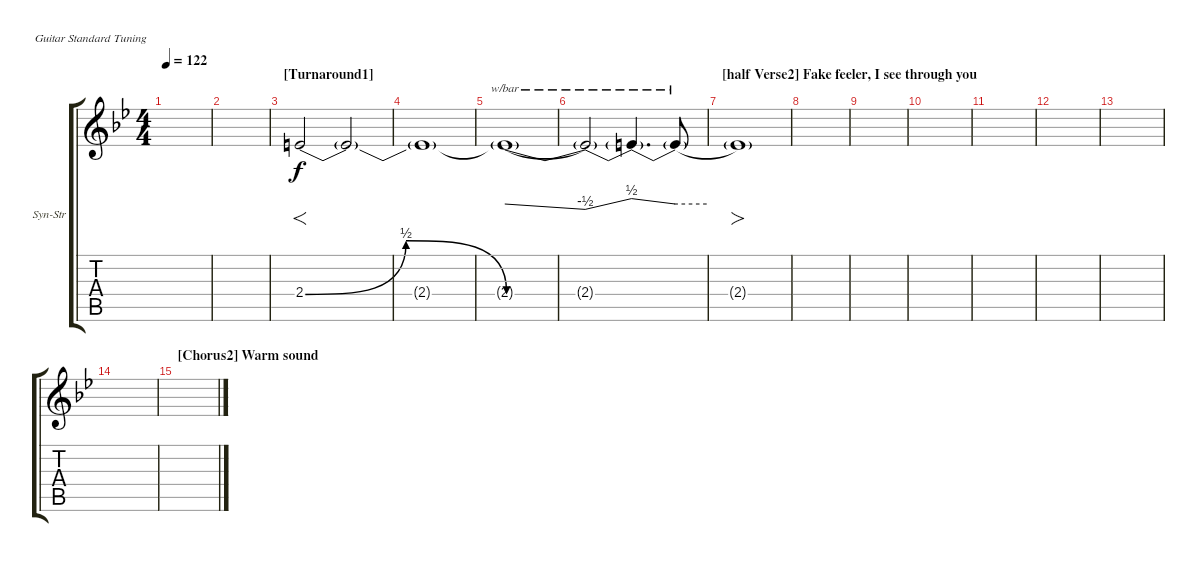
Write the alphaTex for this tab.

\defaultSystemsLayout 4
\bracketExtendMode groupsimilarinstruments
\firstSystemTrackNameOrientation horizontal
\otherSystemsTrackNameOrientation horizontal
\track ("Synth Strings" "Syn-Str") {instrument electricguitarclean}
\staff {score tabs}
\tuning (E4 B3 G3 D3 A2 E2)
\ts (4 4)
\tempo 122
\clef g2
\scale
0.333333
\ks bb
|
\scale
0.333333 |
\section ("" "[Turnaround1]")
\scale
0.333333 2.4{be (bendrelease 20.4 0 29.4 2 56.4 2 59.4 0)}.2{f} 2.4{t}.2 |
\scale
0.333333 2.4{t}.1 |
\scale
0.333333 2.4{be (hold 0 0 60 0) t}.1{tbe (dive default 45 0 55.8 -2)} |
\scale
0.333333 2.4{t}.2{tbe (dive default 42 -2 53.4 2)} 2.4{t}.4{d tbe (dive default 55.8 2 59.4 0)} 2.4{t}.8{tbe (hold default 0 0 60 0)} |
\section ("" "[half Verse2] Fake feeler, I see through you")
\scale
0.333333 2.4{t}.1{fo} |
\scale
0.333333 |
\scale
0.333333 |
\scale
0.333333 |
\scale
0.333333 |
\scale
0.333333 |
\scale
0.333333 |
\scale
0.333333 |
\section ("" "[Chorus2] Warm sound")
\scale
0.333333 |
\scale
0.333333
